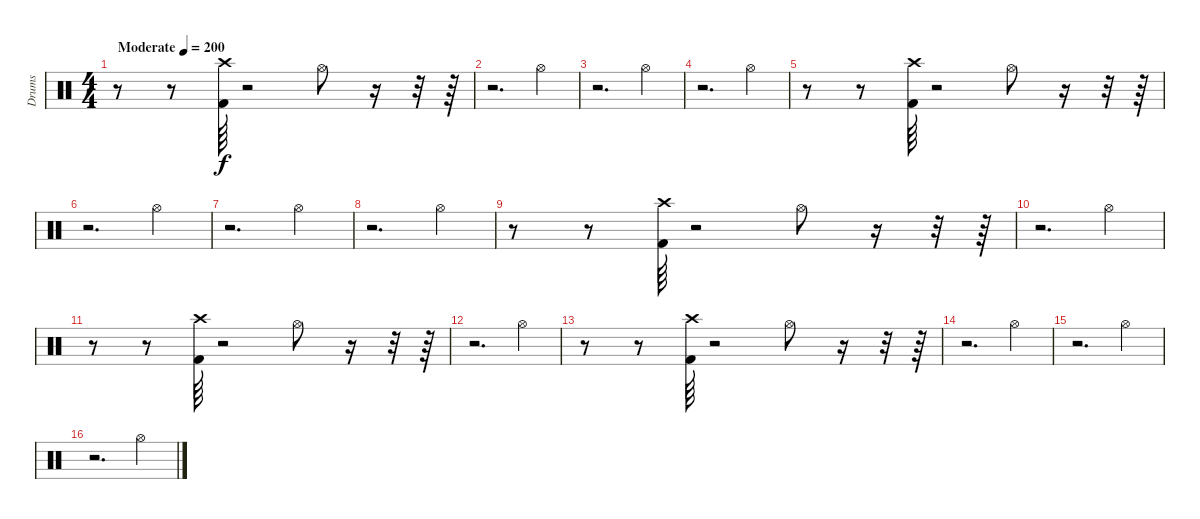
\track ("Drums" "Drums") {instrument percussion}
\staff {score}
\articulation defaults
\ts (4 4)
\tempo (200 "Moderate")
\clef neutral
\ks c
r.8{dy f} r.8 ("Crash high (hit)" "Kick (hit) 2").64 r.2 "Hi-Hat (open)".8 r.16 r.32 r.64 |
r.2{d} "Hi-Hat (open)".4 |
r.2{d} "Hi-Hat (open)".4 |
r.2{d} "Hi-Hat (open)".4 |
r.8 r.8 ("Crash high (hit)" "Kick (hit) 2").64 r.2 "Hi-Hat (open)".8 r.16 r.32 r.64 |
r.2{d} "Hi-Hat (open)".4 |
r.2{d} "Hi-Hat (open)".4 |
r.2{d} "Hi-Hat (open)".4 |
r.8 r.8 ("Crash high (hit)" "Kick (hit) 2").64 r.2 "Hi-Hat (open)".8 r.16 r.32 r.64 |
r.2{d} "Hi-Hat (open)".4 |
r.8 r.8 ("Crash high (hit)" "Kick (hit) 2").64 r.2 "Hi-Hat (open)".8 r.16 r.32 r.64 |
r.2{d} "Hi-Hat (open)".4 |
r.8 r.8 ("Crash high (hit)" "Kick (hit) 2").64 r.2 "Hi-Hat (open)".8 r.16 r.32 r.64 |
r.2{d} "Hi-Hat (open)".4 |
r.2{d} "Hi-Hat (open)".4 |
r.2{d} "Hi-Hat (open)".4
